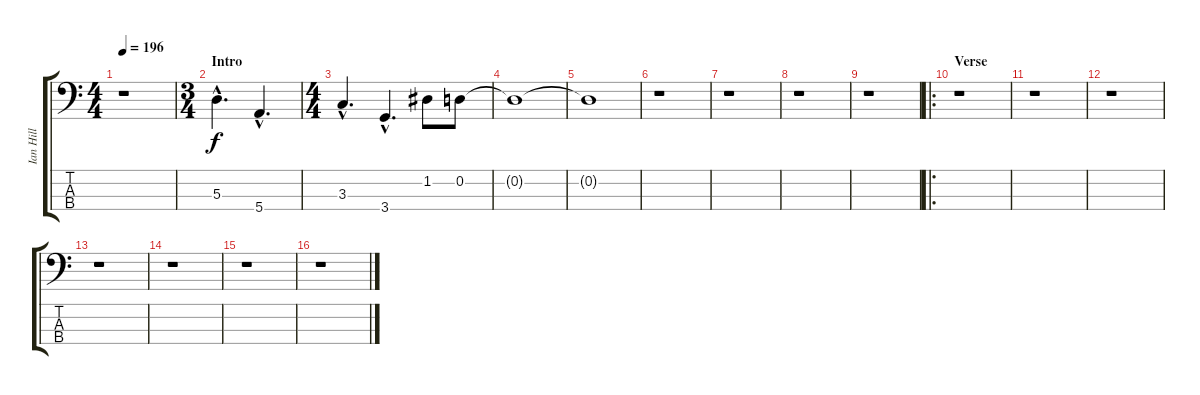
\track ("Ian Hill" "Ian Hill") {instrument fretlessbass}
\staff {score tabs}
\tuning (G2 D2 A1 E1) {hide}
\ts (4 4)
\tempo 196
\clef f4
\ks c
r.1{dy f instrument fretlessbass} |
\ts (3 4)
\section ("" "Intro")
5.3{hac}.4{d} 5.4{hac}.4{d} |
\ts (4 4)
3.3{hac}.4{d} 3.4{hac}.4{d} 1.2.8 0.2.8 |
0.2{t}.1 |
0.2{t}.1 |
r.1 |
r.1 |
r.1 |
r.1 |
\ro
\section ("" "Verse")
r.1 |
r.1 |
r.1 |
r.1 |
r.1 |
r.1 |
r.1
